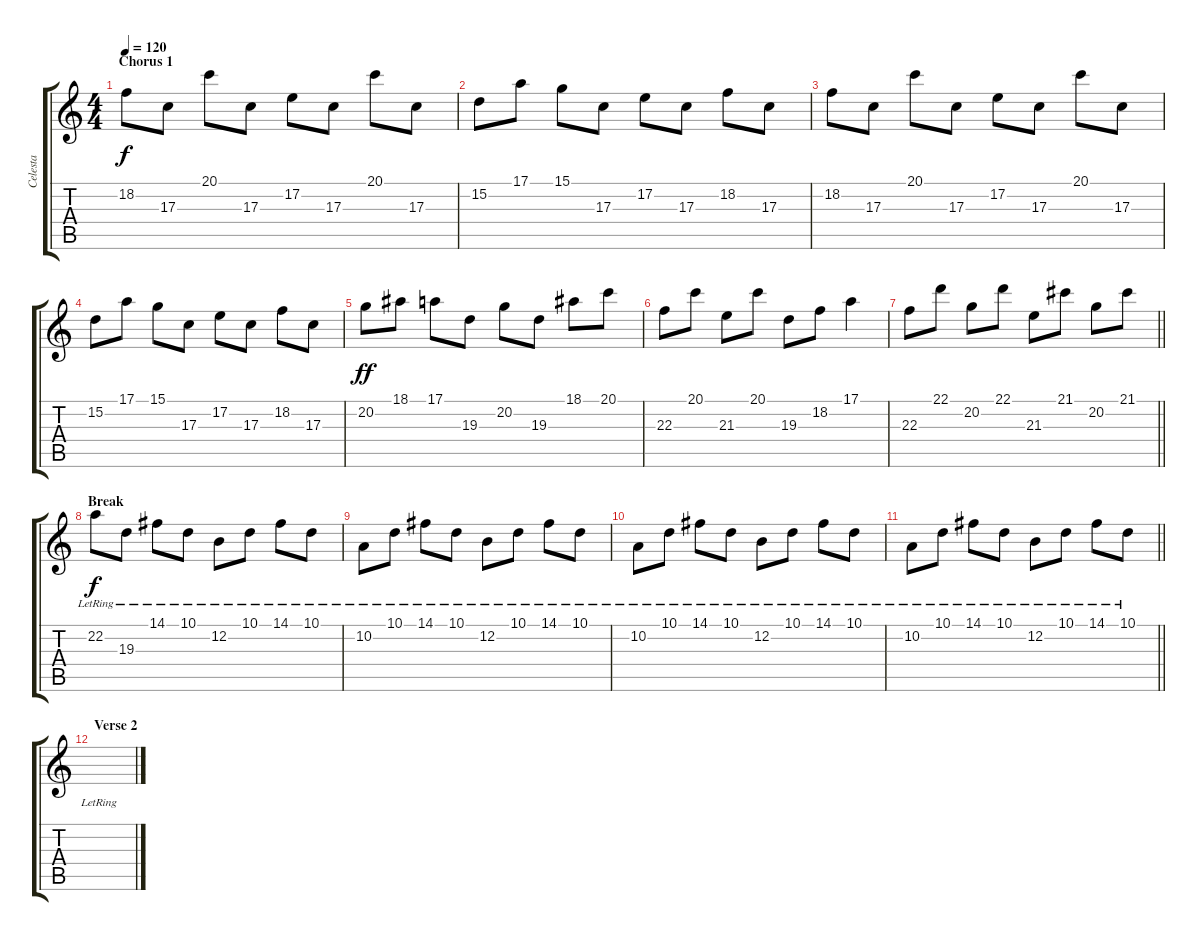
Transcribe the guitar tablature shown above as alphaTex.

\track ("Celesta" "Celesta") {instrument celesta}
\staff {score tabs}
\tuning (E4 B3 G3 D3 A2 E2) {hide}
\ts (4 4)
\section ("" "Chorus 1")
\tempo 120
\clef g2
\ks c
18.2.8{dy f} 17.3.8 20.1.8 17.3.8 17.2.8 17.3.8 20.1.8 17.3.8 |
15.2.8 17.1.8 15.1.8 17.3.8 17.2.8 17.3.8 18.2.8 17.3.8 |
18.2.8 17.3.8 20.1.8 17.3.8 17.2.8 17.3.8 20.1.8 17.3.8 |
15.2.8 17.1.8 15.1.8 17.3.8 17.2.8 17.3.8 18.2.8 17.3.8 |
20.2.8{dy ff} 18.1.8 17.1.8 19.3.8 20.2.8 19.3.8 18.1.8 20.1.8 |
22.3.8 20.1.8 21.3.8 20.1.8 19.3.8 18.2.8 17.1.4 |
\barLineRight lightlight
22.3.8 22.1.8 20.2.8 22.1.8 21.3.8 21.1.8 20.2.8 21.1.8 |
\section ("" "Break")
22.2{lr}.8{dy f} 19.3{lr}.8 14.1{lr}.8 10.1{lr}.8 12.2{lr}.8 10.1{lr}.8 14.1{lr}.8 10.1{lr}.8 |
10.2{lr}.8 10.1{lr}.8 14.1{lr}.8 10.1{lr}.8 12.2{lr}.8 10.1{lr}.8 14.1{lr}.8 10.1{lr}.8 |
10.2{lr}.8 10.1{lr}.8 14.1{lr}.8 10.1{lr}.8 12.2{lr}.8 10.1{lr}.8 14.1{lr}.8 10.1{lr}.8 |
\barLineRight lightlight
10.2{lr}.8 10.1{lr}.8 14.1{lr}.8 10.1{lr}.8 12.2{lr}.8 10.1{lr}.8 14.1{lr}.8 10.1{lr}.8 |
\section ("" "Verse 2")
